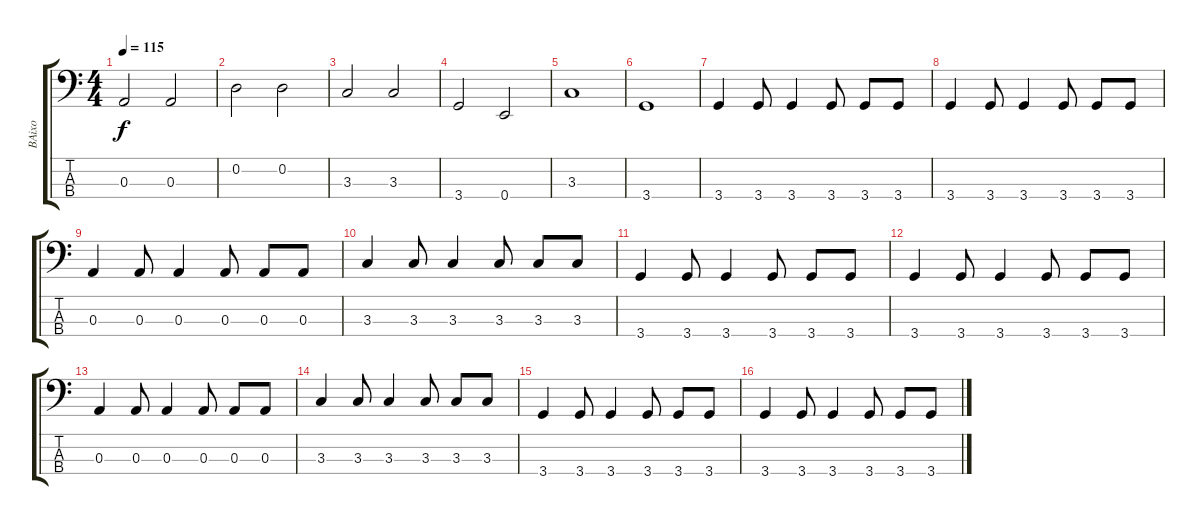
\track ("BAixo" "BAixo") {instrument electricbassfinger}
\staff {score tabs}
\tuning (G2 D2 A1 E1) {hide}
\ts (4 4)
\tempo 115
\clef f4
\ks c
0.3.2{dy f} 0.3.2 |
0.2.2 0.2.2 |
3.3.2 3.3.2 |
3.4.2 0.4.2 |
3.3.1 |
3.4.1 |
3.4.4 3.4.8 3.4.4 3.4.8 3.4.8 3.4.8 |
3.4.4 3.4.8 3.4.4 3.4.8 3.4.8 3.4.8 |
0.3.4 0.3.8 0.3.4 0.3.8 0.3.8 0.3.8 |
3.3.4 3.3.8 3.3.4 3.3.8 3.3.8 3.3.8 |
3.4.4 3.4.8 3.4.4 3.4.8 3.4.8 3.4.8 |
3.4.4 3.4.8 3.4.4 3.4.8 3.4.8 3.4.8 |
0.3.4 0.3.8 0.3.4 0.3.8 0.3.8 0.3.8 |
3.3.4 3.3.8 3.3.4 3.3.8 3.3.8 3.3.8 |
3.4.4 3.4.8 3.4.4 3.4.8 3.4.8 3.4.8 |
3.4.4 3.4.8 3.4.4 3.4.8 3.4.8 3.4.8
